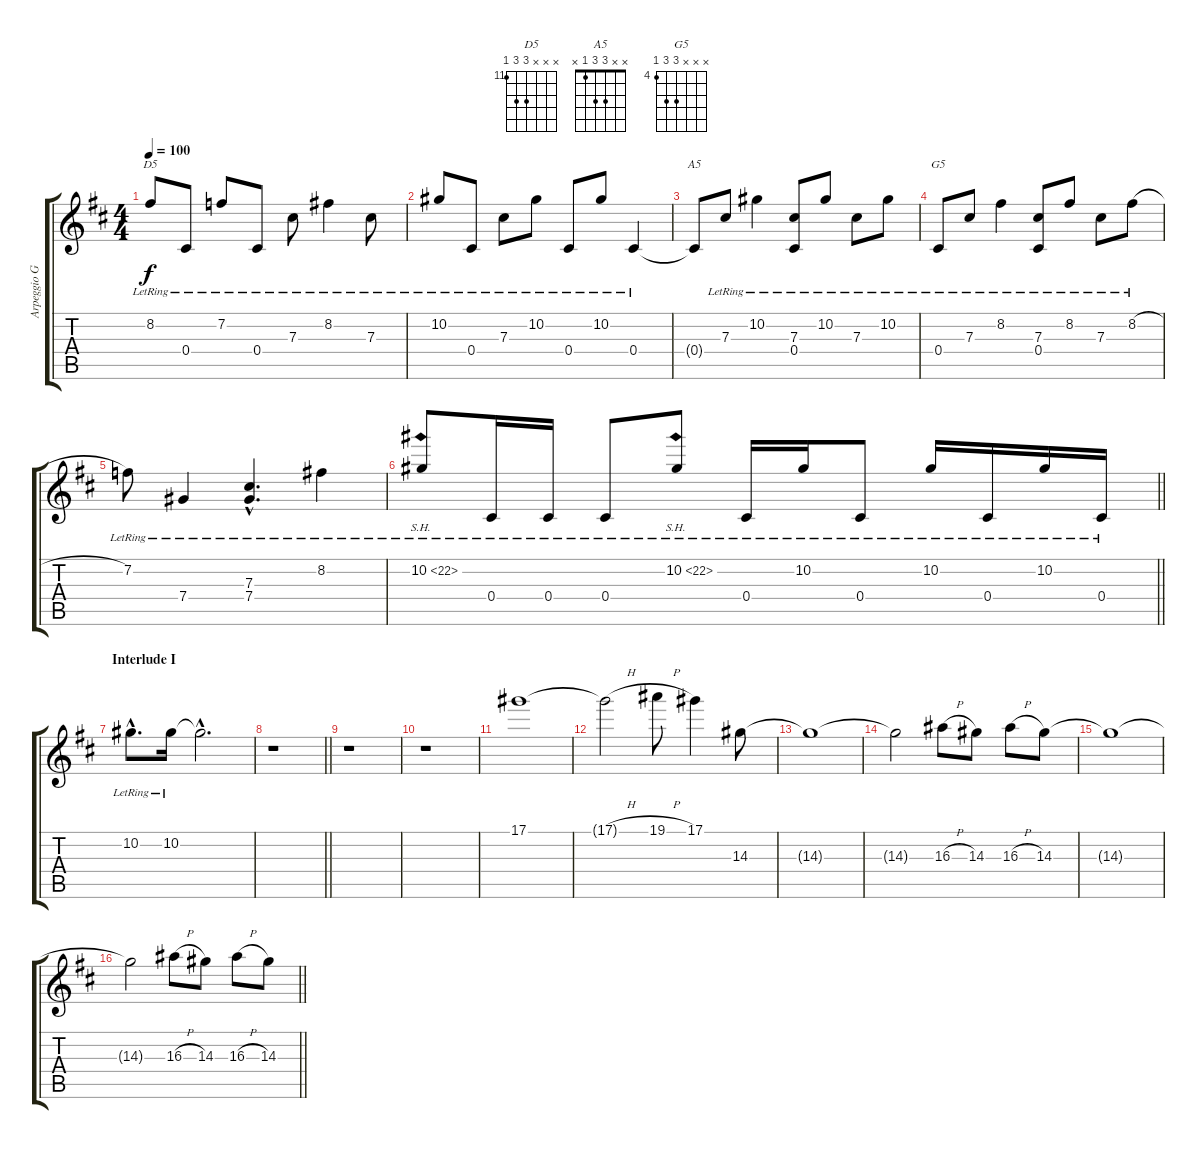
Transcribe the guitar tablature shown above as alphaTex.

\track ("Arpeggio Guitar" "Arpeggio G") {instrument electricguitarclean}
\staff {score tabs}
\tuning (Eb4 Bb3 Gb3 Db3 Ab2 Eb2) {hide}
\chord ("D5" x x x 13 13 11) {firstfret 11}
\chord ("A5" x x 3 3 1 x)
\chord ("G5" x x x 6 6 4) {firstfret 4}
\ts (4 4)
\tempo 100
\clef g2
\ks d
8.2{lr}.8{ch "D5" dy f} 0.4{lr}.8 7.2{lr}.8 0.4{lr}.8 7.3{lr}.8 8.2{lr}.4 7.3{lr}.8 |
10.2{lr}.8 0.4{lr}.8 7.3{lr}.8 10.2{lr}.8 0.4{lr}.8 10.2{lr}.8 0.4{lr}.4 |
0.4{t}.8{ch "A5"} 7.3{lr}.8 10.2{lr}.4 (7.3{lr} 0.4{lr}).8 10.2{lr}.8 7.3{lr}.8 10.2{lr}.8 |
0.4{lr}.8{ch "G5"} 7.3{lr}.8 8.2{lr}.4 (7.3{lr} 0.4{lr}).8 8.2{lr}.8 7.3{lr}.8 8.2{h lr}.8 |
7.2{lr}.8 7.4{lr}.4 (7.3{hac lr} 7.4{hac lr}).4{d} 8.2{lr}.4 |
\barLineRight lightlight
10.2{sh 12 lr}.8 0.4{lr}.16 0.4{lr}.16 0.4{lr}.8 10.2{sh 12 lr}.8 0.4{lr}.16 10.2{lr}.16 0.4{lr}.8 10.2{lr}.16 0.4{lr}.16 10.2{lr}.16 0.4{lr}.16 |
\section ("" "Interlude I")
10.2{hac lr}.8{d} 10.2{lr}.16 10.2{hac t}.2{d} |
\barLineRight lightlight
r.1 |
r.1 |
r.1 |
17.1.1 |
17.1{h t}.2 19.1{h}.8 17.1.4 14.3.8 |
14.3{t}.1 |
14.3{t}.2 16.3{h}.8 14.3.8 16.3{h}.8 14.3.8 |
14.3{t}.1 |
\barLineRight lightlight
14.3{t}.2 16.3{h}.8 14.3.8 16.3{h}.8 14.3.8
